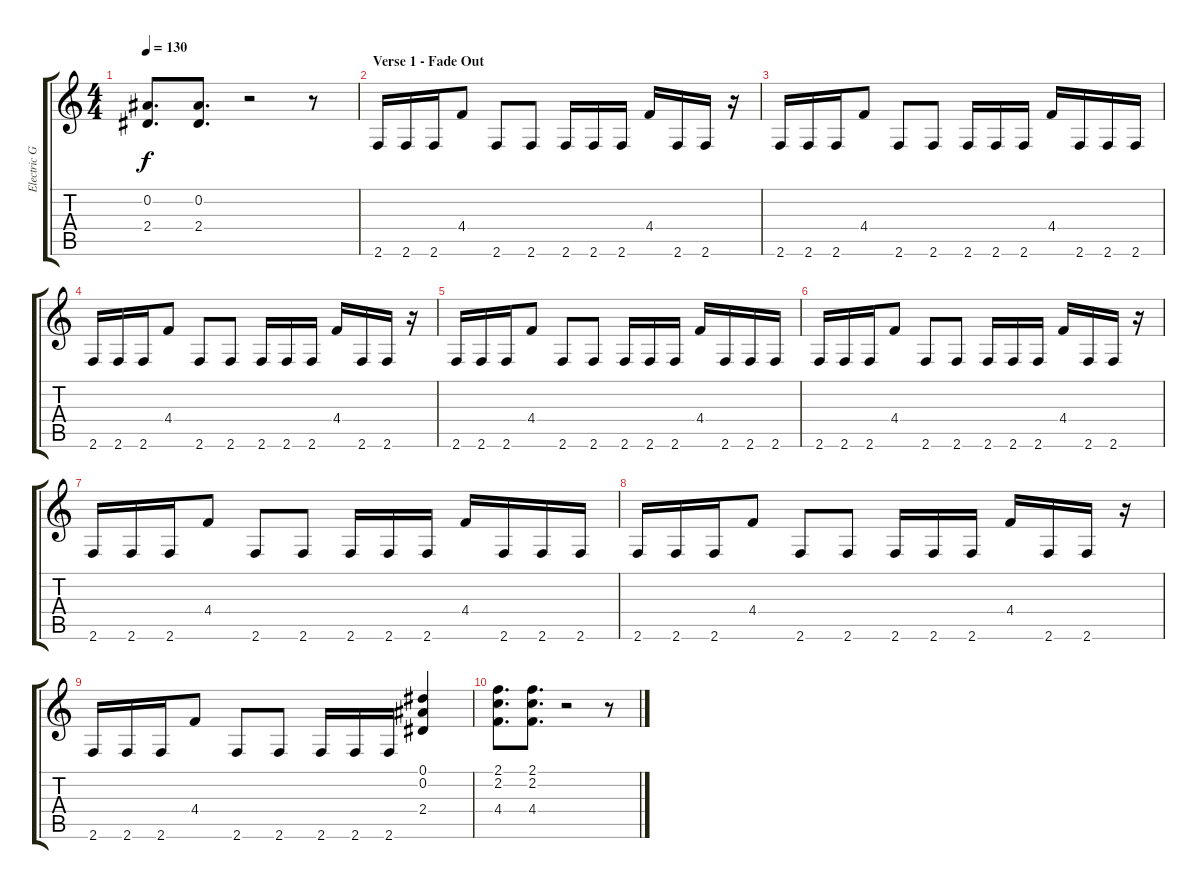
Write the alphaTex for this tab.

\track ("Electric Guitar" "Electric G") {instrument distortionguitar}
\staff {score tabs}
\tuning (Eb4 Bb3 Gb3 Db3 Ab2 Eb2) {hide}
\ts (4 4)
\tempo 130
\clef g2
\ks c
(0.2 2.4).8{d dy f} (0.2 2.4).8{d} r.2 r.8 |
\section ("" "Verse 1 - Fade Out")
2.6.16 2.6.16 2.6.16 4.4.8 2.6.8 2.6.8 2.6.16 2.6.16 2.6.16 4.4.16 2.6.16 2.6.16 r.16 |
2.6.16 2.6.16 2.6.16 4.4.8 2.6.8 2.6.8 2.6.16 2.6.16 2.6.16 4.4.16 2.6.16 2.6.16 2.6.16 |
2.6.16 2.6.16 2.6.16 4.4.8 2.6.8 2.6.8 2.6.16 2.6.16 2.6.16 4.4.16 2.6.16 2.6.16 r.16 |
2.6.16 2.6.16 2.6.16 4.4.8 2.6.8 2.6.8 2.6.16 2.6.16 2.6.16 4.4.16 2.6.16 2.6.16 2.6.16 |
2.6.16 2.6.16 2.6.16 4.4.8 2.6.8 2.6.8 2.6.16 2.6.16 2.6.16 4.4.16 2.6.16 2.6.16 r.16 |
2.6.16 2.6.16 2.6.16 4.4.8 2.6.8 2.6.8 2.6.16 2.6.16 2.6.16 4.4.16 2.6.16 2.6.16 2.6.16 |
2.6.16 2.6.16 2.6.16 4.4.8 2.6.8 2.6.8 2.6.16 2.6.16 2.6.16 4.4.16 2.6.16 2.6.16 r.16 |
2.6.16 2.6.16 2.6.16 4.4.8 2.6.8 2.6.8 2.6.16 2.6.16 2.6.16 (0.1 0.2 2.4).4 |
(2.1 2.2 4.4).8{d} (2.1 2.2 4.4).8{d} r.2 r.8
